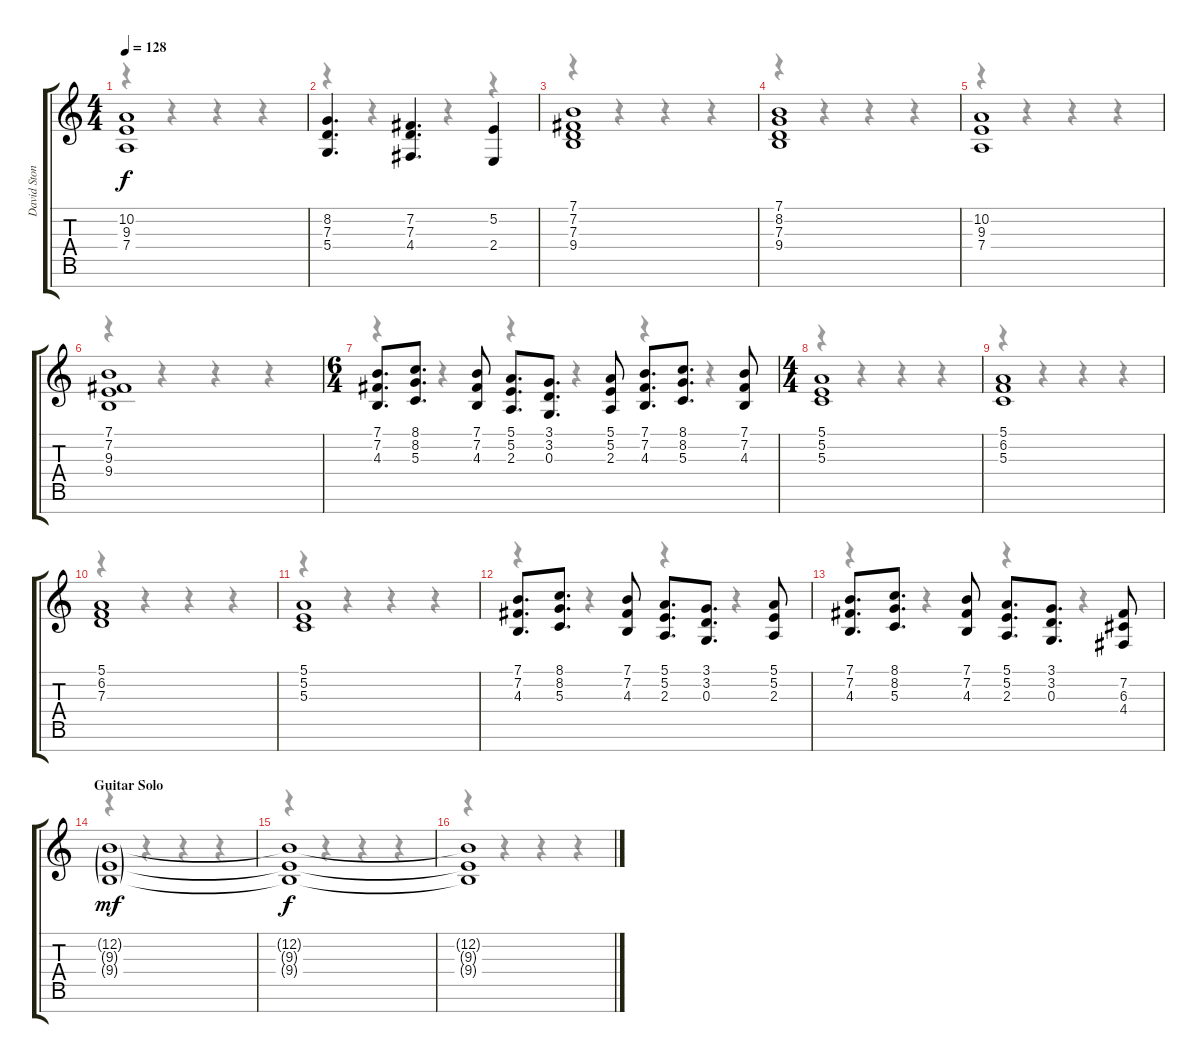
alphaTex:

\track ("David Stone - Keys 2" "David Ston") {instrument lead1square}
\staff {score tabs}
\tuning (E4 B3 G3 D3 A2 E2 B1) {hide}
\voice
\ts (4 4)
\tempo 128
\clef g2
\ks c
(10.2 9.3 7.4).1{dy f} |
(8.2 7.3 5.4).4{d} (7.2 7.3 4.4).4{d} (5.2 2.4).4 |
(7.1 7.2 7.3 9.4).1 |
(7.1 8.2 7.3 9.4).1 |
(10.2 9.3 7.4).1 |
(7.1 7.2 9.3 9.4).1 |
\ts (6 4)
(7.1 7.2 4.3).8{d} (8.1 8.2 5.3).8{d} (7.1 7.2 4.3).8 (5.1 5.2 2.3).8{d} (3.1 3.2 0.3).8{d} (5.1 5.2 2.3).8 (7.1 7.2 4.3).8{d} (8.1 8.2 5.3).8{d} (7.1 7.2 4.3).8 |
\ts (4 4)
(5.1 5.2 5.3).1 |
(5.1 6.2 5.3).1 |
(5.1 6.2 7.3).1 |
(5.1 5.2 5.3).1 |
(7.1 7.2 4.3).8{d} (8.1 8.2 5.3).8{d} (7.1 7.2 4.3).8 (5.1 5.2 2.3).8{d} (3.1 3.2 0.3).8{d} (5.1 5.2 2.3).8 |
(7.1 7.2 4.3).8{d} (8.1 8.2 5.3).8{d} (7.1 7.2 4.3).8 (5.1 5.2 2.3).8{d} (3.1 3.2 0.3).8{d} (7.2 6.3 4.4).8 |
\section ("" "Guitar Solo")
(12.2{g} 9.3{g} 9.4{g}).1{dy mf} |
(12.2{t} 9.3{t} 9.4{t}).1{dy f} |
(12.2{t} 9.3{t} 9.4{t}).1
\voice
\clef g2
\ottava regular
\simile none
\ks c
r.4{dy f} r.4 r.4 r.4 |
r.4 r.4 r.4 r.4 |
r.4 r.4 r.4 r.4 |
r.4 r.4 r.4 r.4 |
r.4 r.4 r.4 r.4 |
r.4 r.4 r.4 r.4 |
r.4 r.4 r.4 r.4 r.4 r.4 |
r.4 r.4 r.4 r.4 |
r.4 r.4 r.4 r.4 |
r.4 r.4 r.4 r.4 |
r.4 r.4 r.4 r.4 |
r.4 r.4 r.4 r.4 |
r.4 r.4 r.4 r.4 |
r.4 r.4 r.4 r.4 |
r.4 r.4 r.4 r.4 |
r.4 r.4 r.4 r.4
